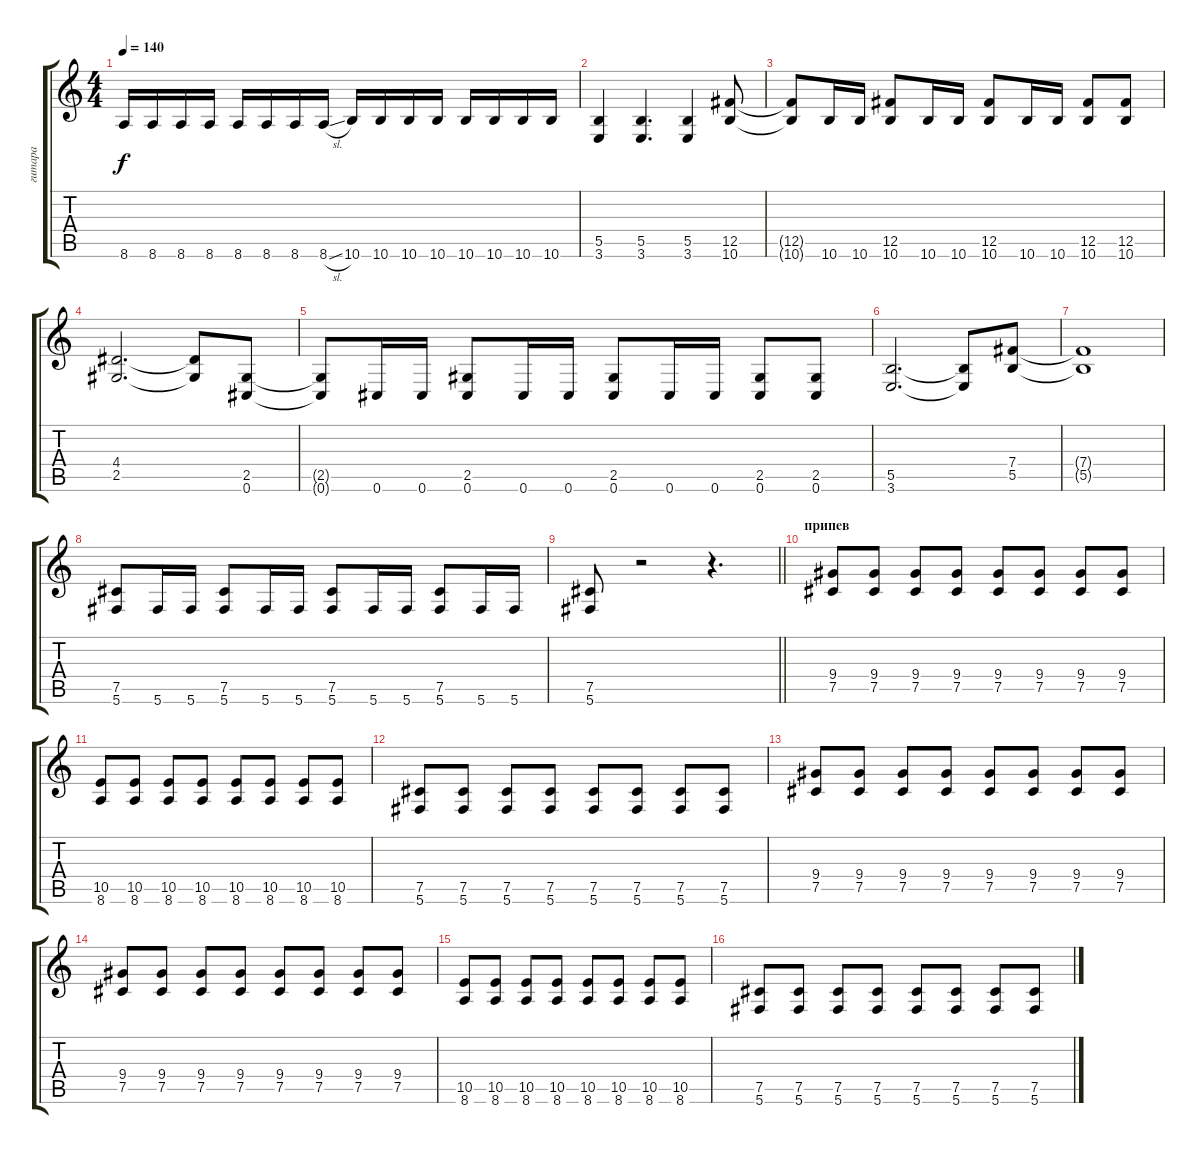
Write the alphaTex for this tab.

\track ("гитара" "гитара") {instrument overdrivenguitar}
\staff {score tabs}
\tuning (Db4 Ab3 E3 B2 Gb2 Db2) {hide}
\ts (4 4)
\tempo 140
\clef g2
\ks c
8.6.16{dy f} 8.6.16 8.6.16 8.6.16 8.6.16 8.6.16 8.6.16 8.6{sl}.16 10.6.16 10.6.16 10.6.16 10.6.16 10.6.16 10.6.16 10.6.16 10.6.16 |
(5.5 3.6).4 (5.5 3.6).4{d} (5.5 3.6).4 (12.5 10.6).8 |
(12.5{t} 10.6{t}).8 10.6.16 10.6.16 (12.5 10.6).8 10.6.16 10.6.16 (12.5 10.6).8 10.6.16 10.6.16 (12.5 10.6).8 (12.5 10.6).8 |
(4.4 2.5).2{d} (4.4{t} 2.5{t}).8 (2.5 0.6).8 |
(2.5{t} 0.6{t}).8 0.6.16 0.6.16 (2.5 0.6).8 0.6.16 0.6.16 (2.5 0.6).8 0.6.16 0.6.16 (2.5 0.6).8 (2.5 0.6).8 |
(5.5 3.6).2{d} (5.5{t} 3.6{t}).8 (7.4 5.5).8 |
(7.4{t} 5.5{t}).1 |
(7.5 5.6).8 5.6.16 5.6.16 (7.5 5.6).8 5.6.16 5.6.16 (7.5 5.6).8 5.6.16 5.6.16 (7.5 5.6).8 5.6.16 5.6.16 |
\barLineRight lightlight
(7.5 5.6).8 r.2 r.4{d} |
\section ("" "припев")
(9.4 7.5).8 (9.4 7.5).8 (9.4 7.5).8 (9.4 7.5).8 (9.4 7.5).8 (9.4 7.5).8 (9.4 7.5).8 (9.4 7.5).8 |
(10.5 8.6).8 (10.5 8.6).8 (10.5 8.6).8 (10.5 8.6).8 (10.5 8.6).8 (10.5 8.6).8 (10.5 8.6).8 (10.5 8.6).8 |
(7.5 5.6).8 (7.5 5.6).8 (7.5 5.6).8 (7.5 5.6).8 (7.5 5.6).8 (7.5 5.6).8 (7.5 5.6).8 (7.5 5.6).8 |
(9.4 7.5).8 (9.4 7.5).8 (9.4 7.5).8 (9.4 7.5).8 (9.4 7.5).8 (9.4 7.5).8 (9.4 7.5).8 (9.4 7.5).8 |
(9.4 7.5).8 (9.4 7.5).8 (9.4 7.5).8 (9.4 7.5).8 (9.4 7.5).8 (9.4 7.5).8 (9.4 7.5).8 (9.4 7.5).8 |
(10.5 8.6).8 (10.5 8.6).8 (10.5 8.6).8 (10.5 8.6).8 (10.5 8.6).8 (10.5 8.6).8 (10.5 8.6).8 (10.5 8.6).8 |
(7.5 5.6).8 (7.5 5.6).8 (7.5 5.6).8 (7.5 5.6).8 (7.5 5.6).8 (7.5 5.6).8 (7.5 5.6).8 (7.5 5.6).8
